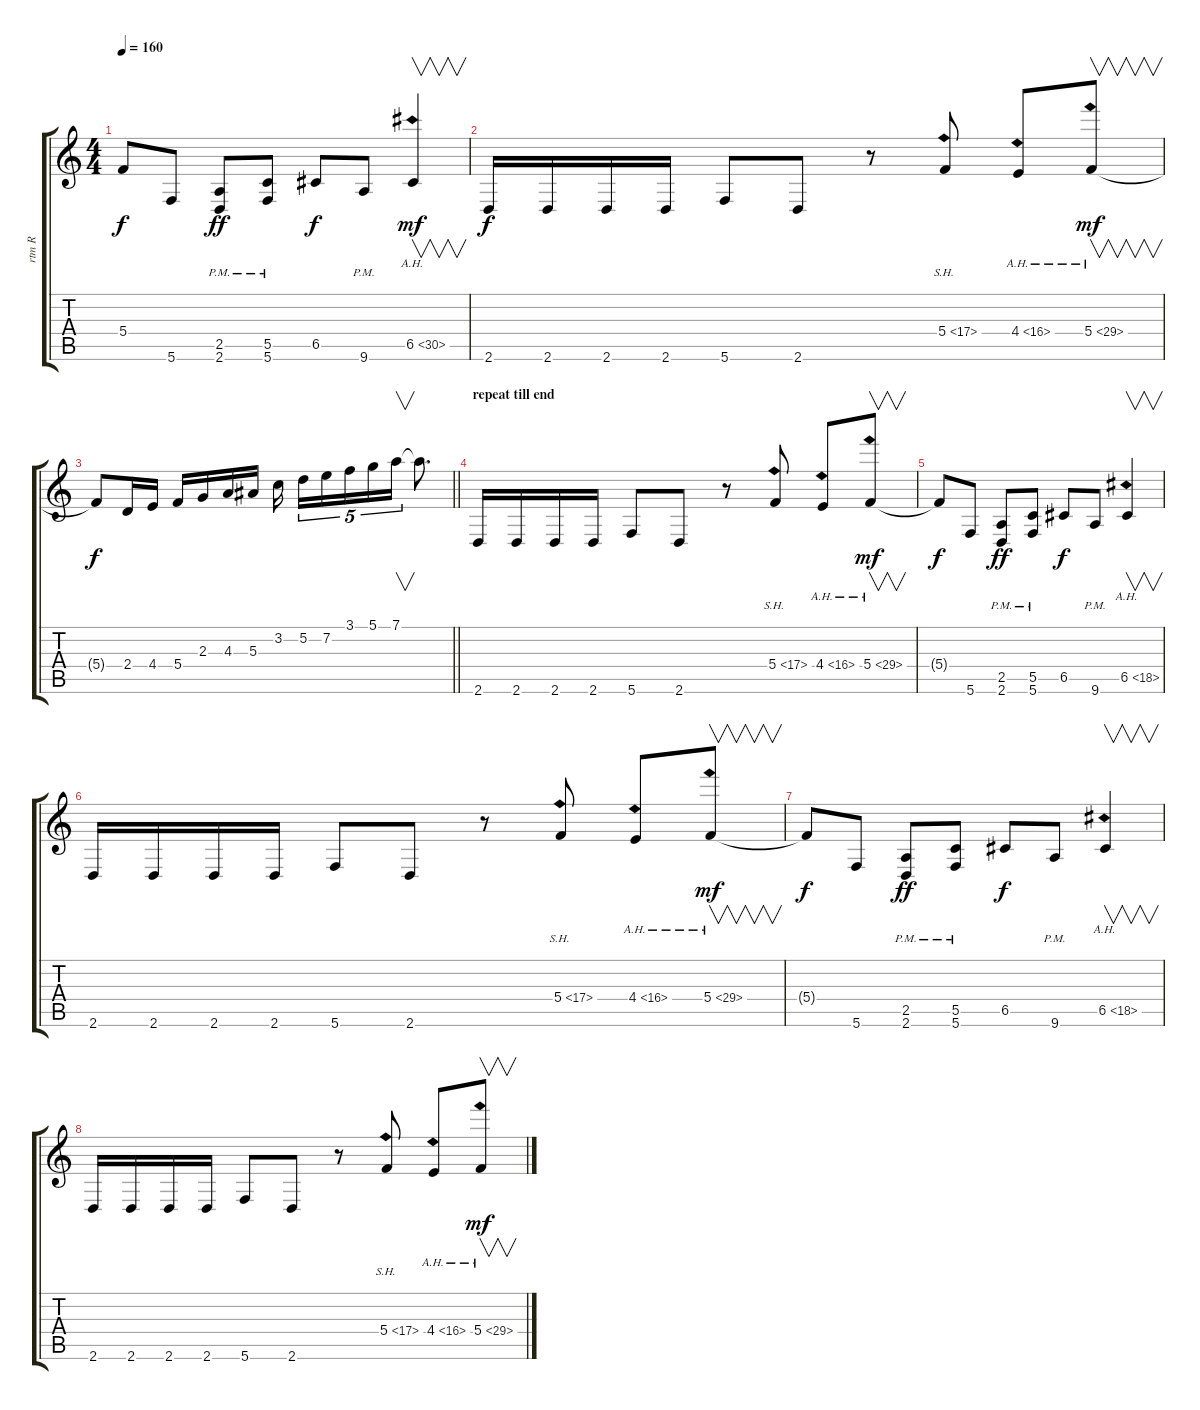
\track ("rtm R" "rtm R") {instrument distortionguitar}
\staff {score tabs}
\tuning (D4 A3 F3 C3 G2 C2) {hide}
\ts (4 4)
\tempo 160
\clef g2
\ks c
5.4{t}.8{dy f} 5.6.8 (2.5{pm} 2.6{pm}).8{dy ff} (5.5{pm} 5.6{pm}).8 6.5.8{dy f} 9.6{pm}.8 6.5{ah 24}.4{v dy mf} |
2.6.16{dy f} 2.6.16 2.6.16 2.6.16 5.6.8 2.6.8 r.8 5.4{sh 12}.8 4.4{ah 12}.8 5.4{ah 24}.8{v dy mf} |
\barLineRight lightlight
5.4{t}.8{dy f} 2.4.16 4.4.16 5.4.16 2.3.16 4.3.16 5.3.16 3.2.16{beam splitsecondary} 5.2.16{tu (5 4)} 7.2.16{tu (5 4)} 3.1.16{tu (5 4)} 5.1.16{tu (5 4)} 7.1.16{v tu (5 4)} 7.1{t}.8{d} |
\section ("" "repeat till end")
2.6.16 2.6.16 2.6.16 2.6.16 5.6.8 2.6.8 r.8 5.4{sh 12}.8 4.4{ah 12}.8 5.4{ah 24}.8{v dy mf} |
5.4{t}.8{dy f} 5.6.8 (2.5{pm} 2.6{pm}).8{dy ff} (5.5{pm} 5.6{pm}).8 6.5.8{dy f} 9.6{pm}.8 6.5{ah 12}.4{v} |
2.6.16 2.6.16 2.6.16 2.6.16 5.6.8 2.6.8 r.8 5.4{sh 12}.8 4.4{ah 12}.8 5.4{ah 24}.8{v dy mf} |
5.4{t}.8{dy f} 5.6.8 (2.5{pm} 2.6{pm}).8{dy ff} (5.5{pm} 5.6{pm}).8 6.5.8{dy f} 9.6{pm}.8 6.5{ah 12}.4{v} |
2.6.16 2.6.16 2.6.16 2.6.16 5.6.8 2.6.8 r.8 5.4{sh 12}.8 4.4{ah 12}.8 5.4{ah 24}.8{v dy mf}
